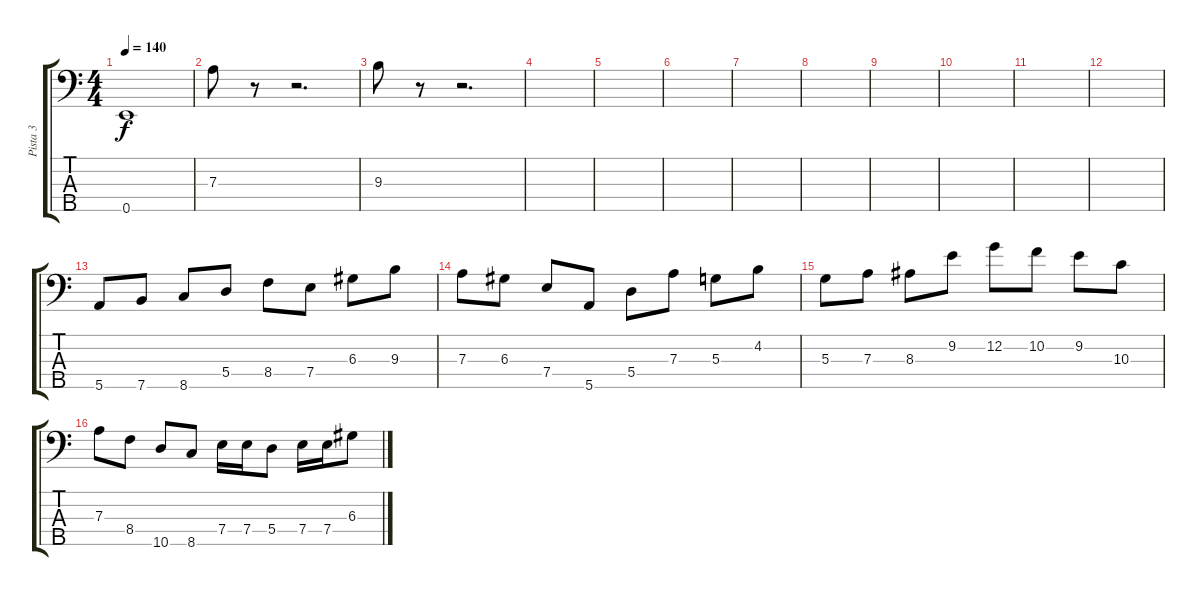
\track ("Pista 3" "Pista 3") {instrument electricbassfinger}
\staff {score tabs}
\tuning (B2 G2 D2 A1 E1) {hide}
\ts (4 4)
\tempo 140
\clef f4
\ks c
0.5.1{dy f} |
7.3.8 r.8 r.2{d} |
9.3.8 r.8 r.2{d} |
|
|
|
|
|
|
|
|
|
5.5.8{volume 16 instrument electricbasspick} 7.5.8 8.5.8 5.4.8 8.4.8 7.4.8 6.3.8 9.3.8 |
7.3.8 6.3.8 7.4.8 5.5.8 5.4.8 7.3.8 5.3.8 4.2.8 |
5.3.8 7.3.8 8.3.8 9.2.8 12.2.8 10.2.8 9.2.8 10.3.8 |
7.3.8 8.4.8 10.5.8 8.5.8 7.4.16 7.4.16 5.4.8 7.4.16 7.4.16 6.3.8
